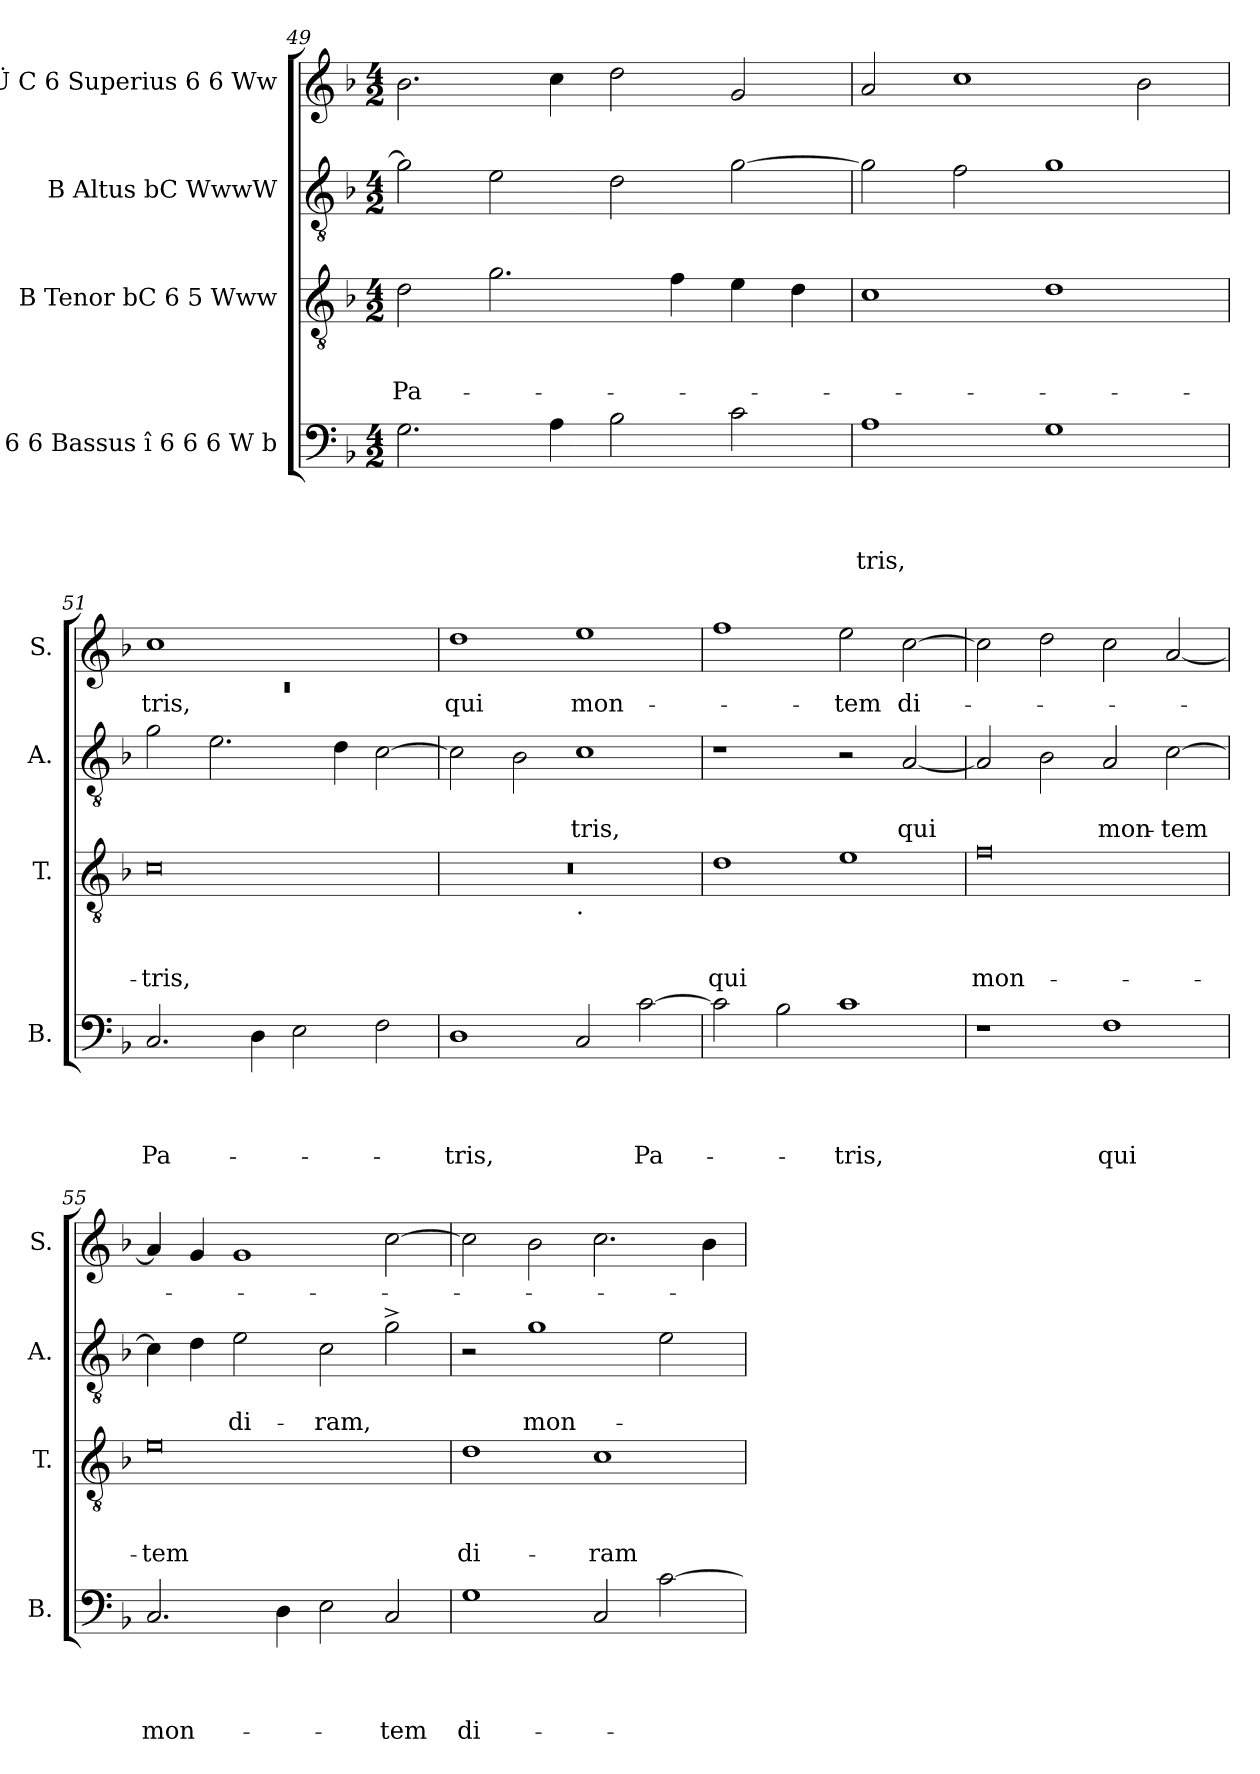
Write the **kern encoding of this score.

**kern	**text	**text	**text	**text	**kern	**text	**text	**text	**kern	**text	**text	**kern	**text
*part4	*part4	*part4	*part4	*part4	*part3	*part3	*part3	*part3	*part2	*part2	*part2	*part1	*part1
*staff4	*staff4	*staff4	*staff4	*staff4	*staff3	*staff3	*staff3	*staff3	*staff2	*staff2	*staff2	*staff1	*staff1
*I"C 6 6 Bassus î 6 6 6 W b	*	*	*	*	*I"B Tenor bC 6 5 Www	*	*	*	*I"B Altus bC WwwW	*	*	*I"b Ü C 6 Superius 6 6 Ww	*
*I'B.	*	*	*	*	*I'T.	*	*	*	*I'A.	*	*	*I'S.	*
*clefF4	*	*	*	*	*clefGv2	*	*	*	*clefGv2	*	*	*clefG2	*
*k[b-]	*	*	*	*	*k[b-]	*	*	*	*k[b-]	*	*	*k[b-]	*
*F:	*	*	*	*	*F:	*	*	*	*F:	*	*	*F:	*
*M4/2	*	*	*	*	*M4/2	*	*	*	*M4/2	*	*	*M4/2	*
=49	=49	=49	=49	=49	=49	=49	=49	=49	=49	=49	=49	=49	=49
!	!	!	!	!	!	!	!	!LO:LY:b	!	!	!	!	!
2.G\	.	.	.	.	2d\	.	.	Pa-	2g\]	.	.	2.b-\	.
.	.	.	.	.	2.g\	.	.	.	2e\	.	.	.	.
4A\	.	.	.	.	.	.	.	.	.	.	.	4cc\	.
2B-\	.	.	.	.	.	.	.	.	2d\	.	.	2dd\	.
.	.	.	.	.	4f\	.	.	.	.	.	.	.	.
2c\	.	.	.	.	4e\	.	.	.	[>2g\	.	.	2g/	.
.	.	.	.	.	4d\	.	.	.	.	.	.	.	.
=50	=50	=50	=50	=50	=50	=50	=50	=50	=50	=50	=50	=50	=50
!	!	!	!	!LO:LY:b	!	!	!	!	!	!	!	!	!
1A	.	.	.	-tris,	1c	.	.	.	2g\]	.	.	2a/	.
.	.	.	.	.	.	.	.	.	2f\	.	.	1cc	.
1G	.	.	.	.	1d	.	.	.	1g	.	.	.	.
.	.	.	.	.	.	.	.	.	.	.	.	2b-\	.
!!LO:LB:g=z
=51	=51	=51	=51	=51	=51	=51	=51	=51	=51	=51	=51	=51	=51
*	*	*	*	*	*	*	*	*	*	*	*	*^	*
!	!	!	!	!LO:LY:b	!	!	!	!LO:LY:b	!	!	!	!	!LO:N:vis=1	!LO:LY:b
2.C/	.	.	.	Pa-	0c	.	.	-tris,	2g\	.	.	1cc	0rc	-tris,
.	.	.	.	.	.	.	.	.	2.e\	.	.	.	.	.
4D\	.	.	.	.	.	.	.	.	.	.	.	.	.	.
2E\	.	.	.	.	.	.	.	.	.	.	.	1ryy	.	.
.	.	.	.	.	.	.	.	.	4d\	.	.	.	.	.
2F\	.	.	.	.	.	.	.	.	[>2c\	.	.	.	.	.
*	*	*	*	*	*	*	*	*	*	*	*	*v	*v	*
=52	=52	=52	=52	=52	=52	=52	=52	=52	=52	=52	=52	=52	=52
!	!	!	!	!LO:LY:b	!	!	!	!	!	!	!	!	!LO:LY:b
*	*	*	*	*	*^	*	*	*	*	*	*	*	*
1D	.	.	.	-tris,	0r	1ryy	.	.	.	2c\]	.	.	1dd	qui
.	.	.	.	.	.	.	.	.	.	2B-\	.	.	.	.
!	!	!	!	!	!	!LO:TX:b:t=.	!	!	!	!	!	!	!	!
!	!	!	!	!	!	!	!	!	!	!	!	!LO:LY:b	!	!LO:LY:b
2C/	.	.	.	.	.	1ryy	.	.	.	1c	.	-tris,	1ee	mon-
!	!	!	!	!LO:LY:b	!	!	!	!	!	!	!	!	!	!
[>2c\	.	.	.	Pa-	.	.	.	.	.	.	.	.	.	.
=53	=53	=53	=53	=53	=53	=53	=53	=53	=53	=53	=53	=53	=53	=53
!	!	!	!	!	!	!	!	!	!LO:LY:b	!	!	!	!	!
*	*	*	*	*	*v	*v	*	*	*	*	*	*	*	*
2c\]	.	.	.	.	1d	.	.	qui	1r	.	.	1ff	.
2B-\	.	.	.	.	.	.	.	.	.	.	.	.	.
!	!	!	!	!LO:LY:b	!	!	!	!	!	!	!	!	!LO:LY:b
1c	.	.	.	-tris,	1e	.	.	.	2r	.	.	2ee\	-tem
!	!	!	!	!	!	!	!	!	!	!	!LO:LY:b	!	!LO:LY:b
.	.	.	.	.	.	.	.	.	[<2A/	.	qui	[>2cc\	di-
=54	=54	=54	=54	=54	=54	=54	=54	=54	=54	=54	=54	=54	=54
!	!	!	!	!	!	!	!	!LO:LY:b	!	!	!	!	!
1r	.	.	.	.	0f	.	.	mon-	2A/]	.	.	2cc\]	.
.	.	.	.	.	.	.	.	.	2B-\	.	.	2dd\	.
!	!	!	!	!LO:LY:b	!	!	!	!	!	!	!LO:LY:b	!	!
1F	.	.	.	qui	.	.	.	.	2A/	.	mon-	2cc\	.
!	!	!	!	!	!	!	!	!	!	!	!LO:LY:b	!	!
.	.	.	.	.	.	.	.	.	[>2c\	.	-tem	[<2a/	.
=55	=55	=55	=55	=55	=55	=55	=55	=55	=55	=55	=55	=55	=55
!	!	!	!	!LO:LY:b	!	!	!	!LO:LY:b	!	!	!	!	!
2.C/	.	.	.	mon-	0e	.	.	-tem	4c\]	.	.	4a/]	.
.	.	.	.	.	.	.	.	.	4d\	.	.	4g/	.
!	!	!	!	!	!	!	!	!	!	!	!LO:LY:b	!	!
.	.	.	.	.	.	.	.	.	2e\	.	di-	1g	.
4D\	.	.	.	.	.	.	.	.	.	.	.	.	.
!	!	!	!	!	!	!	!	!	!	!	!LO:LY:b	!	!
2E\	.	.	.	.	.	.	.	.	2c\	.	-ram,	.	.
!	!	!	!	!LO:LY:b	!	!	!	!	!	!	!	!	!
2C/	.	.	.	-tem	.	.	.	.	2g^>\	.	.	[<2cc\	.
!!LO:LB:g=z
=56	=56	=56	=56	=56	=56	=56	=56	=56	=56	=56	=56	=56	=56
!	!	!	!	!LO:LY:b	!	!	!	!LO:LY:b	!	!	!	!	!
1G	.	.	.	di-	1d	.	.	di-	2r	.	.	2cc\]	.
!	!	!	!	!	!	!	!	!	!	!	!LO:LY:b	!	!
.	.	.	.	.	.	.	.	.	1g	.	mon-	2b-\	.
!	!	!	!	!	!	!	!	!LO:LY:b	!	!	!	!	!
2C/	.	.	.	.	1c	.	.	-ram	.	.	.	2.cc\	.
[>2c\	.	.	.	.	.	.	.	.	2e\	.	.	.	.
.	.	.	.	.	.	.	.	.	.	.	.	4b-\	.
=	=	=	=	=	=	=	=	=	=	=	=	=	=
*-	*-	*-	*-	*-	*-	*-	*-	*-	*-	*-	*-	*-	*-
